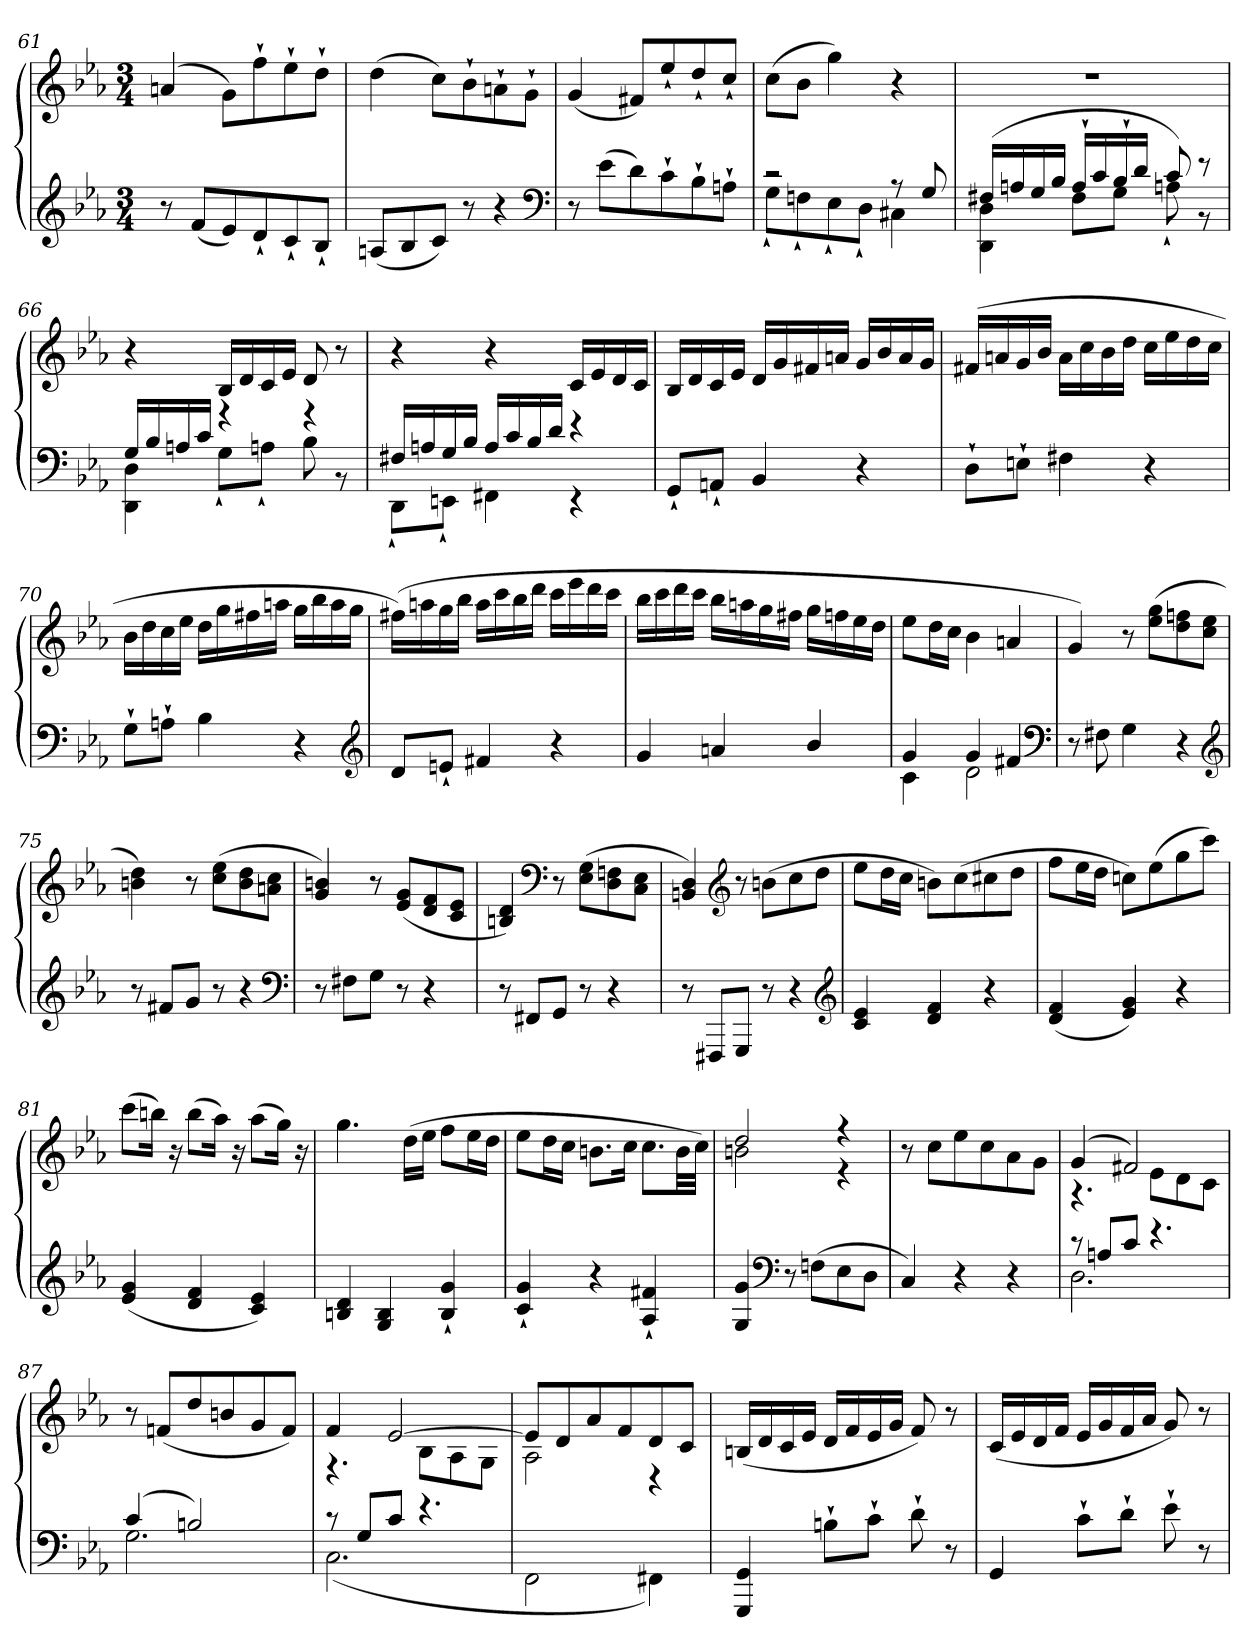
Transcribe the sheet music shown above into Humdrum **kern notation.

**kern	**kern
*part1	*part1
*staff2	*staff1
*clefG2	*clefG2
*k[b-e-a-]	*k[b-e-a-]
*c:	*c:
*M3/4	*M3/4
=61	=61
8r	(4an/
(8f/L	.
8e-/)	8g\L)
8d`/	8ff`\
8c`/	8ee-`\
8B-`/J	8dd`\J
=62	=62
(8An/L	(4dd\
8B-/	.
8c/J)	8cc\L)
8r	8b-`\
4r	8an`\
.	8g`\J
*clefF4	*
=63	=63
8r	(4g/
(8e-\L	.
8d\)	8f#X/L)
8c`\	8ee-`/
8B-`\	8dd`/
8An`\J	8cc`/J
=64	=64
*^	*
2r	8G`\L	(8cc\L
.	8Fn`\	8b-\J
.	8E-`\	4gg\)
.	8D`\J	.
8r	4C#X\	4r
8G/	.	.
=65	=65	=65
(16F#X/LL	4DD\ 4D\	2.r
16An/	.	.
16G/	.	.
16B-/JJ	.	.
16A`/LL	8F#\L	.
16c/	.	.
16B-`/	8G\J	.
16d/JJ	.	.
8c/)	8An`\	.
8r	8r	.
=66	=66	=66
16G/LL	4DD\ 4D\	4r
16B-/	.	.
16An/	.	.
16c/JJ	.	.
4r	8G`\L	16B-/LL
.	.	16d/
.	8An`\J	16c/
.	.	16e-/JJ
4r	8B-\	8d/
.	8r	8r
=67	=67	=67
16F#X/LL	8DD`\L	4r
16An/	.	.
16G/	8EEn`\J	.
16B-/JJ	.	.
16A/LL	4FF#X\	4r
16c/	.	.
16B-/	.	.
16d/JJ	.	.
4r	4r	16c/LL
.	.	16e-/
.	.	16d/
.	.	16c/JJ
*v	*v	*
=68	=68
8GG`/L	16B-/LL
.	16d/
8AAn`/J	16c/
.	16e-/JJ
4BB-/	16d/LL
.	16g/
.	16f#X/
.	16an/JJ
4r	16g/LL
.	16b-/
.	16a/
.	16g/JJ
=69	=69
8D`\L	(16f#X/LL
.	16an/
8En`\J	16g/
.	16b-/JJ
4F#X\	16a\LL
.	16cc\
.	16b-\
.	16dd\JJ
4r	16cc\LL
.	16ee-\
.	16dd\
.	16cc\JJ
=70	=70
8G`\L	16b-\LL
.	16dd\
8An`\J	16cc\
.	16ee-\JJ
4B-\	16dd\LL
.	16gg\
.	16ff#X\
.	16aan\JJ
4r	16gg\LL
.	16bb-\
.	16aa\
.	16gg\JJ
*clefG2	*
=71	=71
8d/L	(16ff#X\LL)
.	16aan\
8en`/J	16gg\
.	16bb-\JJ
4f#X/	16aa\LL
.	16ccc\
.	16bb-\
.	16ddd\JJ
4r	16ccc\LL
.	16eee-\
.	16ddd\
.	16ccc\JJ
=72	=72
4g/	16bb-\LL
.	16ccc\
.	16ddd\
.	16ccc\JJ
4an/	16bb-\LL
.	16aan\
.	16gg\
.	16ff#X\JJ
4b-/	16gg\LL
.	16ffn\
.	16ee-\
.	16dd\JJ
=73	=73
*^	*
4g/	4c\	8ee-\L
.	.	16dd\L
.	.	16cc\JJ
4g/	2d\	4b-\
4f#X/	.	4an/
*v	*v	*
*clefF4	*
=74	=74
8r	4g/)
8F#X\	.
4G\	8r
.	(8ee-\ 8gg\L
4r	8dd\ 8ffn\
.	8cc\ 8ee-\J
*clefG2	*
=75	=75
8r	4bn\ 4dd\)
8f#X/L	.
8g/J	8r
8r	(8cc\ 8ee-\L
4r	8b\ 8dd\
.	8an\ 8cc\J
*clefF4	*
=76	=76
8r	4g/ 4bn/)
8F#X\L	.
8G\J	8r
8r	(8e-/ 8g/L
4r	8d/ 8f/
.	8c/ 8e-/J
=77	=77
8r	4Bn/ 4d/)
8FF#X/L	.
*	*clefF4
8GG/J	8r
8r	(8E-\ 8G\L
4r	8D\ 8Fn\
.	8C\ 8E-\J
=78	=78
8r	4BBn/ 4D/)
8FFF#X/L	.
*	*clefG2
8GGG/J	8r
8r	(8bn\L
4r	8cc\
.	8dd\J
*clefG2	*
=79	=79
4c/ 4e-/	8ee-\L
.	16dd\L
.	16cc\JJ
4d/ 4f/	8bn\L)
.	(8cc\
4r	8cc#X\
.	8dd\J
=80	=80
(4d/ 4f/	8ff\L
.	16ee-\L
.	16dd\JJ
4e-/ 4g/)	8ccn\L)
.	(8ee-\
4r	8gg\
.	8ccc\J)
=81	=81
(4e-/ 4g/	(8ccc\L
.	16bbn\Jk)
.	16r
4d/ 4f/	(8bb\L
.	16aa-\Jk)
.	16r
4c/ 4e-/)	(8aa-\L
.	16gg\Jk)
.	16r
=82	=82
4Bn/ 4d/	4.gg\
4G/ 4B/	.
.	(16dd\LL
.	16ee-\JJ
4B`/ 4g`/	8ff\L
.	16ee-\L
.	16dd\JJ
=83	=83
4c`/ 4g`/	8ee-\L
.	16dd\L
.	16cc\JJ
4r	8.bn\L
.	16cc\Jk
4A-`/ 4f#X`/	8.cc\L
.	32b\LL
.	32cc\JJJ)
=84	=84
*	*^
4G/ 4g/	2dd/	2bn\
*clefF4	*	*
8r	.	.
(8Fn\L	.	.
8E-\	4r	4r
8D\J	.	.
*	*v	*v
=85	=85
4C/)	8r
.	8cc\L
4r	8ee-\
.	8cc\
4r	8a-\
.	8g\J
=86	=86
*^	*^
8r	2.D\	(4g/	4.r
8An/L	.	.	.
8c/J	.	2f#X/)	.
4.r	.	.	8e-\L
.	.	.	8d\
.	.	.	8c\J
*	*	*v	*v
=87	=87	=87
(4c/	2.G\	8r
.	.	(8fn/L
2Bn/)	.	8dd/
.	.	8bn/
.	.	8g/
.	.	8f/J)
=88	=88	=88
*	*	*^
8r	(2.C\	4f/	4.r
8G/L	.	.	.
8c/J	.	[2e-/	.
4.r	.	.	8B-\L
.	.	.	8A-\
.	.	.	8G\J
*v	*v	*	*
=89	=89	=89
2FF\	8e-/L]	2A-\
.	8d/	.
.	8a-/	.
.	8f/	.
4FF#X\)	8d/	4r
.	8c/J	.
*	*v	*v
=90	=90
4GGG/ 4GG/	(16Bn/LL
.	16d/
.	16c/
.	16e-/JJ
8Bn`\L	16d/LL
.	16f/
8c`\J	16e-/
.	16g/JJ
8d`\	8f/)
8r	8r
=91	=91
4GG/	(16c/LL
.	16e-/
.	16d/
.	16f/JJ
8c`\L	16e-/LL
.	16g/
8d`\J	16f/
.	16a-/JJ
8e-`\	8g/)
8r	8r
=	=
*-	*-
